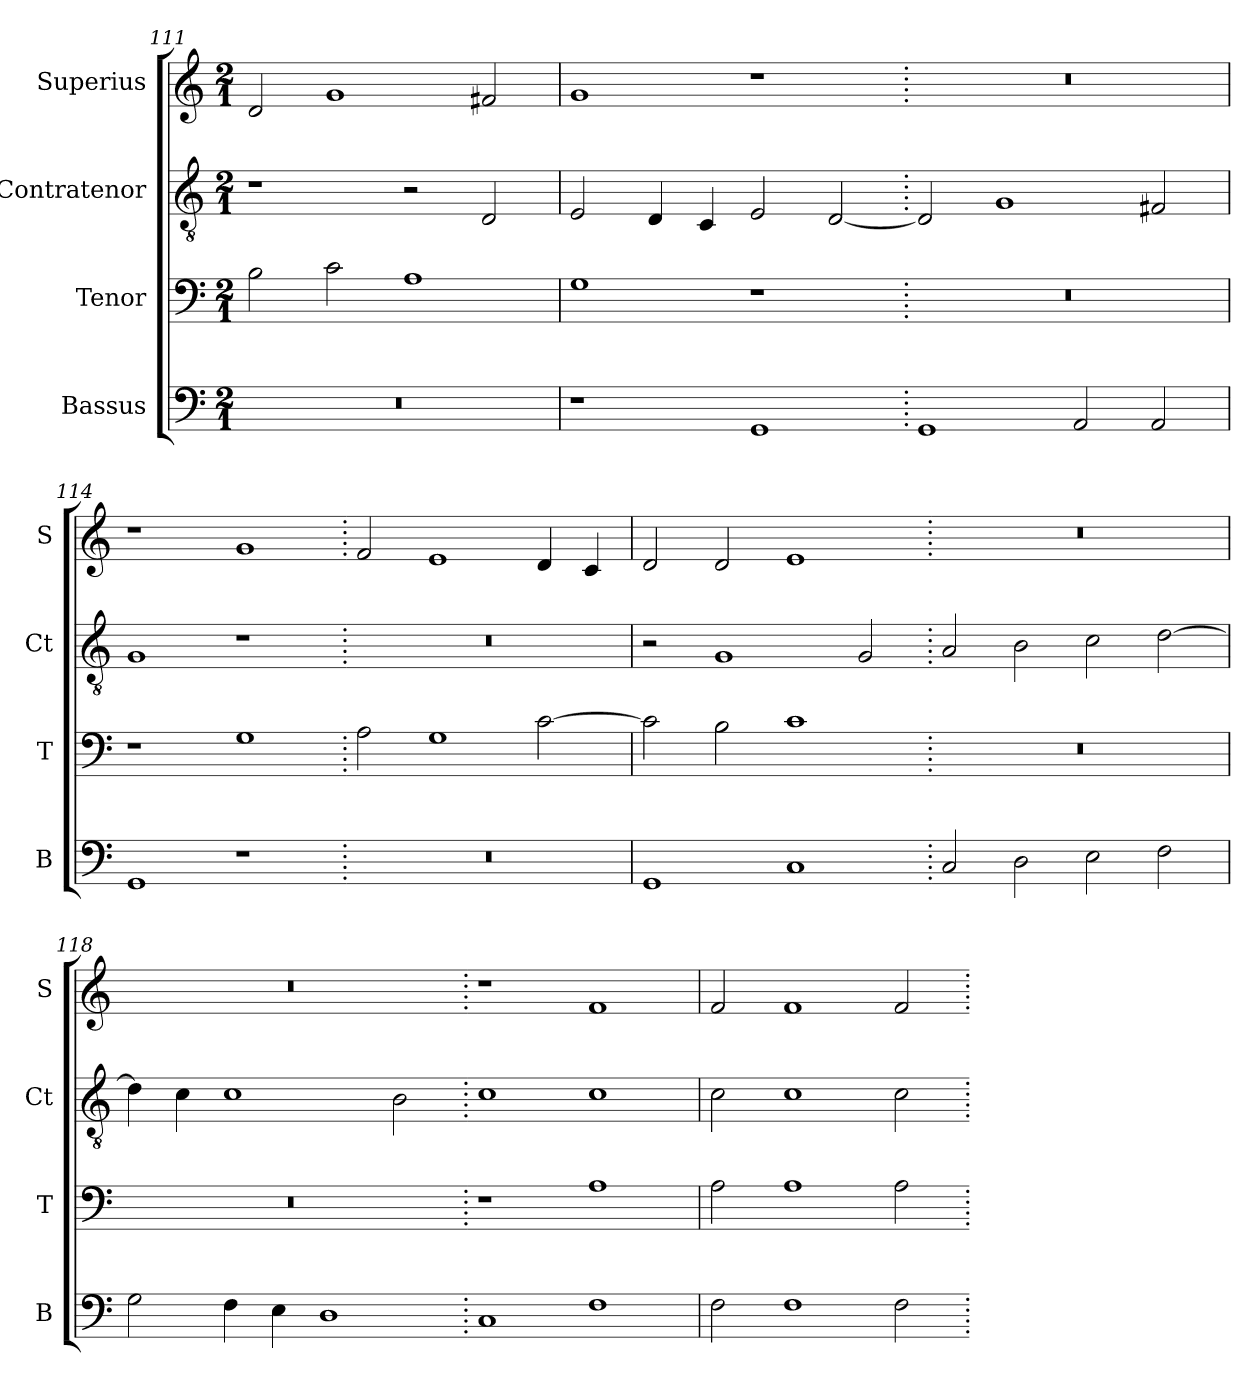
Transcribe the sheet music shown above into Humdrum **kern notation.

**kern	**kern	**kern	**kern
*part4	*part3	*part2	*part1
*staff4	*staff3	*staff2	*staff1
*I"Bassus	*I"Tenor	*I"Contratenor	*I"Superius
*I'B	*I'T	*I'Ct	*I'S
*clefF4	*clefF4	*clefGv2	*clefG2
*k[]	*k[]	*k[]	*k[]
*M2/1	*M2/1	*M2/1	*M2/1
=111	=111	=111	=111
0r	2B\	1r	2d/
.	2c\	.	1g
.	1A	2r	.
.	.	2D/	2f#X/
=112	=112	=112	=112
1r	1G	2E/	1g
.	.	4D/	.
.	.	4C/	.
1GG	1r	2E/	1r
.	.	[2D/	.
=113.	=113.	=113.	=113.
1GG	0r	2D/]	0r
.	.	1G	.
2AA/	.	.	.
2AA/	.	2F#X/	.
=114	=114	=114	=114
1GG	1r	1G	1r
1r	1G	1r	1g
=115.	=115.	=115.	=115.
0r	2A\	0r	2f/
.	1G	.	1e
.	[2c\	.	4d/
.	.	.	4c/
=116	=116	=116	=116
1GG	2c\]	2r	2d/
.	2B\	1G	2d/
1C	1c	.	1e
.	.	2G/	.
=117.	=117.	=117.	=117.
2C/	0r	2A/	0r
2D\	.	2B\	.
2E\	.	2c\	.
2F\	.	[2d\	.
=118	=118	=118	=118
2G\	0r	4d\]	0r
.	.	4c\	.
4F\	.	1c	.
4E\	.	.	.
1D	.	.	.
.	.	2B\	.
=119.	=119.	=119.	=119.
1C	1r	1c	1r
1F	1A	1c	1f
=120	=120	=120	=120
2F\	2A\	2c\	2f/
1F	1A	1c	1f
2F\	2A\	2c\	2f/
=.	=.	=.	=.
*-	*-	*-	*-
